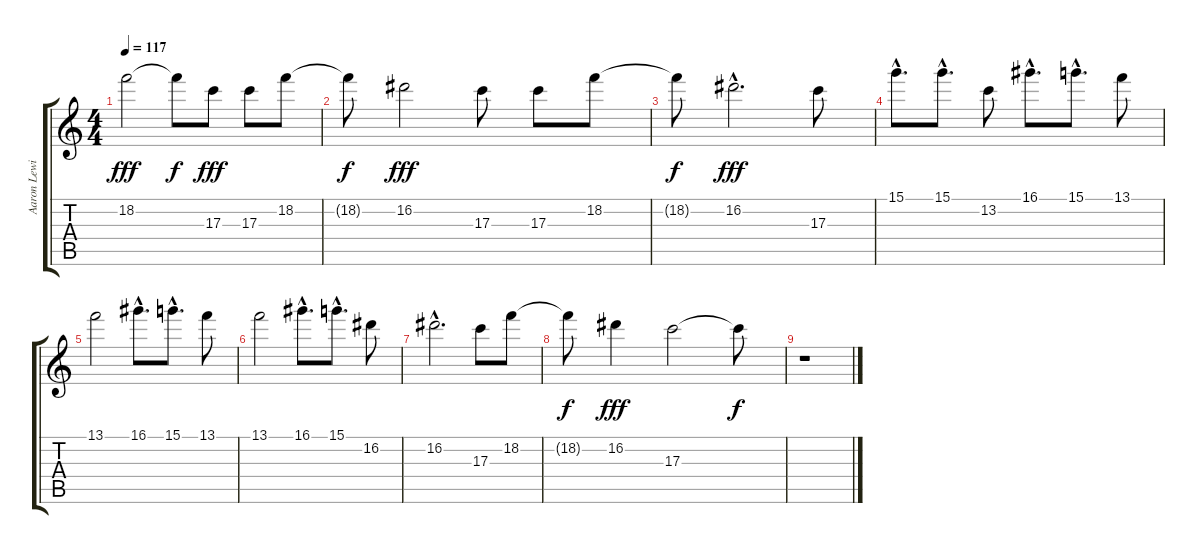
\track ("Aaron Lewis - Voice" "Aaron Lewi") {instrument overdrivenguitar}
\staff {score tabs}
\tuning (E4 B3 G3 D3 A2 E2) {hide}
\ts (4 4)
\tempo 117
\clef g2
\ks c
18.2.2{dy fff} 18.2{t}.8{dy f} 17.3.8{dy fff} 17.3.8 18.2.8 |
18.2{t}.8{dy f} 16.2.2{dy fff} 17.3.8 17.3.8 18.2.8 |
18.2{t}.8{dy f} 16.2{hac}.2{d dy fff} 17.3.8 |
15.1{hac}.8{d} 15.1{hac}.8{d} 13.2.8 16.1{hac}.8{d} 15.1{hac}.8{d} 13.1.8 |
13.1.2 16.1{hac}.8{d} 15.1{hac}.8{d} 13.1.8 |
13.1.2 16.1{hac}.8{d} 15.1{hac}.8{d} 16.2.8 |
16.2{hac}.2{d} 17.3.8 18.2.8 |
18.2{t}.8{dy f} 16.2.4{dy fff} 17.3.2 17.3{t}.8{dy f} |
r.1
